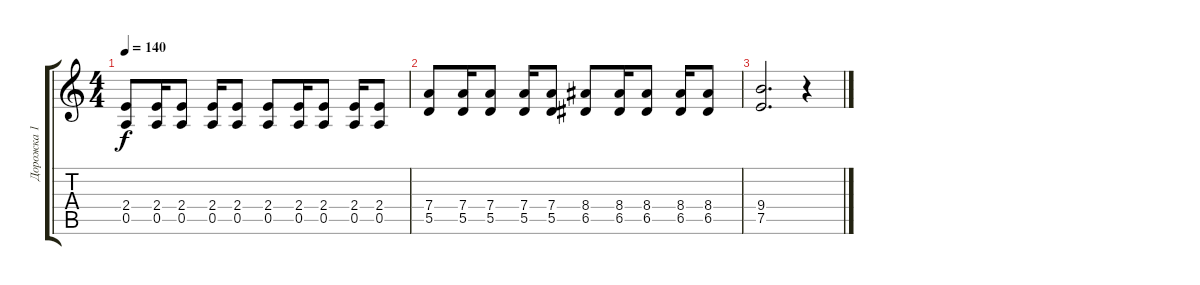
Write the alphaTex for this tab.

\track ("Дорожка 1" "Дорожка 1") {instrument distortionguitar}
\staff {score tabs}
\tuning (E4 B3 G3 D3 A2 E2) {hide}
\ts (4 4)
\tempo 140
\clef g2
\ks c
(2.4 0.5).8{dy f} (2.4 0.5).16 (2.4 0.5).8 (2.4 0.5).16 (2.4 0.5).8 (2.4 0.5).8 (2.4 0.5).16 (2.4 0.5).8 (2.4 0.5).16 (2.4 0.5).8 |
(7.4 5.5).8 (7.4 5.5).16 (7.4 5.5).8 (7.4 5.5).16 (7.4 5.5).8 (8.4 6.5).8 (8.4 6.5).16 (8.4 6.5).8 (8.4 6.5).16 (8.4 6.5).8 |
(9.4 7.5).2{d} r.4
